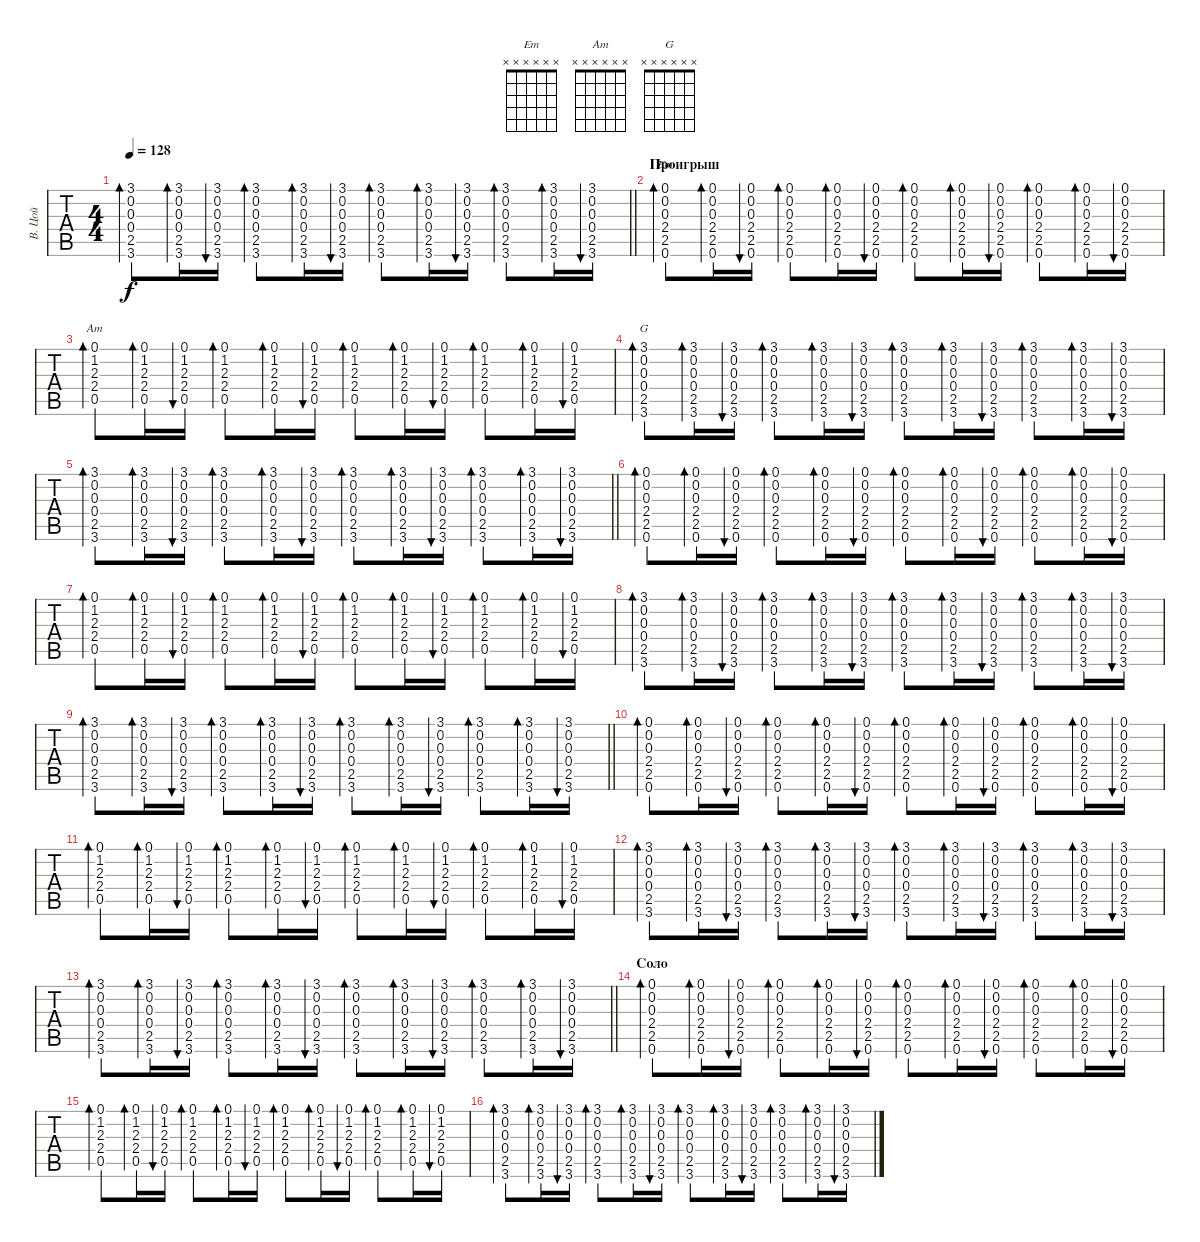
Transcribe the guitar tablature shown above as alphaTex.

\track ("В. Цой" "В. Цой") {instrument acousticguitarsteel}
\staff {tabs}
\tuning (E4 B3 G3 D3 A2 E2) {hide}
\chord ("Em" x x x x x x)
\chord ("Am" x x x x x x)
\chord ("G" x x x x x x)
\ts (4 4)
\tempo 128
\clef g2
\barLineRight lightlight
\ks c
(3.1 0.2 0.3 0.4 2.5 3.6).8{bd 30 dy f} (3.1 0.2 0.3 0.4 2.5 3.6).16{bd 30} (3.1 0.2 0.3 0.4 2.5 3.6).16{bu 30} (3.1 0.2 0.3 0.4 2.5 3.6).8{bd 30} (3.1 0.2 0.3 0.4 2.5 3.6).16{bd 30} (3.1 0.2 0.3 0.4 2.5 3.6).16{bu 30} (3.1 0.2 0.3 0.4 2.5 3.6).8{bd 30} (3.1 0.2 0.3 0.4 2.5 3.6).16{bd 30} (3.1 0.2 0.3 0.4 2.5 3.6).16{bu 30} (3.1 0.2 0.3 0.4 2.5 3.6).8{bd 30} (3.1 0.2 0.3 0.4 2.5 3.6).16{bd 30} (3.1 0.2 0.3 0.4 2.5 3.6).16{bu 30} |
\section ("" "Проигрыш")
(0.1 0.2 0.3 2.4 2.5 0.6).8{bd 30 ch "Em"} (0.1 0.2 0.3 2.4 2.5 0.6).16{bd 30} (0.1 0.2 0.3 2.4 2.5 0.6).16{bu 30} (0.1 0.2 0.3 2.4 2.5 0.6).8{bd 30} (0.1 0.2 0.3 2.4 2.5 0.6).16{bd 30} (0.1 0.2 0.3 2.4 2.5 0.6).16{bu 30} (0.1 0.2 0.3 2.4 2.5 0.6).8{bd 30} (0.1 0.2 0.3 2.4 2.5 0.6).16{bd 30} (0.1 0.2 0.3 2.4 2.5 0.6).16{bu 30} (0.1 0.2 0.3 2.4 2.5 0.6).8{bd 30} (0.1 0.2 0.3 2.4 2.5 0.6).16{bd 30} (0.1 0.2 0.3 2.4 2.5 0.6).16{bu 30} |
(0.1 1.2 2.3 2.4 0.5).8{bd 30 ch "Am"} (0.1 1.2 2.3 2.4 0.5).16{bd 30} (0.1 1.2 2.3 2.4 0.5).16{bu 30} (0.1 1.2 2.3 2.4 0.5).8{bd 30} (0.1 1.2 2.3 2.4 0.5).16{bd 30} (0.1 1.2 2.3 2.4 0.5).16{bu 30} (0.1 1.2 2.3 2.4 0.5).8{bd 30} (0.1 1.2 2.3 2.4 0.5).16{bd 30} (0.1 1.2 2.3 2.4 0.5).16{bu 30} (0.1 1.2 2.3 2.4 0.5).8{bd 30} (0.1 1.2 2.3 2.4 0.5).16{bd 30} (0.1 1.2 2.3 2.4 0.5).16{bu 30} |
(3.1 0.2 0.3 0.4 2.5 3.6).8{bd 30 ch "G"} (3.1 0.2 0.3 0.4 2.5 3.6).16{bd 30} (3.1 0.2 0.3 0.4 2.5 3.6).16{bu 30} (3.1 0.2 0.3 0.4 2.5 3.6).8{bd 30} (3.1 0.2 0.3 0.4 2.5 3.6).16{bd 30} (3.1 0.2 0.3 0.4 2.5 3.6).16{bu 30} (3.1 0.2 0.3 0.4 2.5 3.6).8{bd 30} (3.1 0.2 0.3 0.4 2.5 3.6).16{bd 30} (3.1 0.2 0.3 0.4 2.5 3.6).16{bu 30} (3.1 0.2 0.3 0.4 2.5 3.6).8{bd 30} (3.1 0.2 0.3 0.4 2.5 3.6).16{bd 30} (3.1 0.2 0.3 0.4 2.5 3.6).16{bu 30} |
\barLineRight lightlight
(3.1 0.2 0.3 0.4 2.5 3.6).8{bd 30} (3.1 0.2 0.3 0.4 2.5 3.6).16{bd 30} (3.1 0.2 0.3 0.4 2.5 3.6).16{bu 30} (3.1 0.2 0.3 0.4 2.5 3.6).8{bd 30} (3.1 0.2 0.3 0.4 2.5 3.6).16{bd 30} (3.1 0.2 0.3 0.4 2.5 3.6).16{bu 30} (3.1 0.2 0.3 0.4 2.5 3.6).8{bd 30} (3.1 0.2 0.3 0.4 2.5 3.6).16{bd 30} (3.1 0.2 0.3 0.4 2.5 3.6).16{bu 30} (3.1 0.2 0.3 0.4 2.5 3.6).8{bd 30} (3.1 0.2 0.3 0.4 2.5 3.6).16{bd 30} (3.1 0.2 0.3 0.4 2.5 3.6).16{bu 30} |
(0.1 0.2 0.3 2.4 2.5 0.6).8{bd 30} (0.1 0.2 0.3 2.4 2.5 0.6).16{bd 30} (0.1 0.2 0.3 2.4 2.5 0.6).16{bu 30} (0.1 0.2 0.3 2.4 2.5 0.6).8{bd 30} (0.1 0.2 0.3 2.4 2.5 0.6).16{bd 30} (0.1 0.2 0.3 2.4 2.5 0.6).16{bu 30} (0.1 0.2 0.3 2.4 2.5 0.6).8{bd 30} (0.1 0.2 0.3 2.4 2.5 0.6).16{bd 30} (0.1 0.2 0.3 2.4 2.5 0.6).16{bu 30} (0.1 0.2 0.3 2.4 2.5 0.6).8{bd 30} (0.1 0.2 0.3 2.4 2.5 0.6).16{bd 30} (0.1 0.2 0.3 2.4 2.5 0.6).16{bu 30} |
(0.1 1.2 2.3 2.4 0.5).8{bd 30} (0.1 1.2 2.3 2.4 0.5).16{bd 30} (0.1 1.2 2.3 2.4 0.5).16{bu 30} (0.1 1.2 2.3 2.4 0.5).8{bd 30} (0.1 1.2 2.3 2.4 0.5).16{bd 30} (0.1 1.2 2.3 2.4 0.5).16{bu 30} (0.1 1.2 2.3 2.4 0.5).8{bd 30} (0.1 1.2 2.3 2.4 0.5).16{bd 30} (0.1 1.2 2.3 2.4 0.5).16{bu 30} (0.1 1.2 2.3 2.4 0.5).8{bd 30} (0.1 1.2 2.3 2.4 0.5).16{bd 30} (0.1 1.2 2.3 2.4 0.5).16{bu 30} |
(3.1 0.2 0.3 0.4 2.5 3.6).8{bd 30} (3.1 0.2 0.3 0.4 2.5 3.6).16{bd 30} (3.1 0.2 0.3 0.4 2.5 3.6).16{bu 30} (3.1 0.2 0.3 0.4 2.5 3.6).8{bd 30} (3.1 0.2 0.3 0.4 2.5 3.6).16{bd 30} (3.1 0.2 0.3 0.4 2.5 3.6).16{bu 30} (3.1 0.2 0.3 0.4 2.5 3.6).8{bd 30} (3.1 0.2 0.3 0.4 2.5 3.6).16{bd 30} (3.1 0.2 0.3 0.4 2.5 3.6).16{bu 30} (3.1 0.2 0.3 0.4 2.5 3.6).8{bd 30} (3.1 0.2 0.3 0.4 2.5 3.6).16{bd 30} (3.1 0.2 0.3 0.4 2.5 3.6).16{bu 30} |
\barLineRight lightlight
(3.1 0.2 0.3 0.4 2.5 3.6).8{bd 30} (3.1 0.2 0.3 0.4 2.5 3.6).16{bd 30} (3.1 0.2 0.3 0.4 2.5 3.6).16{bu 30} (3.1 0.2 0.3 0.4 2.5 3.6).8{bd 30} (3.1 0.2 0.3 0.4 2.5 3.6).16{bd 30} (3.1 0.2 0.3 0.4 2.5 3.6).16{bu 30} (3.1 0.2 0.3 0.4 2.5 3.6).8{bd 30} (3.1 0.2 0.3 0.4 2.5 3.6).16{bd 30} (3.1 0.2 0.3 0.4 2.5 3.6).16{bu 30} (3.1 0.2 0.3 0.4 2.5 3.6).8{bd 30} (3.1 0.2 0.3 0.4 2.5 3.6).16{bd 30} (3.1 0.2 0.3 0.4 2.5 3.6).16{bu 30} |
(0.1 0.2 0.3 2.4 2.5 0.6).8{bd 30} (0.1 0.2 0.3 2.4 2.5 0.6).16{bd 30} (0.1 0.2 0.3 2.4 2.5 0.6).16{bu 30} (0.1 0.2 0.3 2.4 2.5 0.6).8{bd 30} (0.1 0.2 0.3 2.4 2.5 0.6).16{bd 30} (0.1 0.2 0.3 2.4 2.5 0.6).16{bu 30} (0.1 0.2 0.3 2.4 2.5 0.6).8{bd 30} (0.1 0.2 0.3 2.4 2.5 0.6).16{bd 30} (0.1 0.2 0.3 2.4 2.5 0.6).16{bu 30} (0.1 0.2 0.3 2.4 2.5 0.6).8{bd 30} (0.1 0.2 0.3 2.4 2.5 0.6).16{bd 30} (0.1 0.2 0.3 2.4 2.5 0.6).16{bu 30} |
(0.1 1.2 2.3 2.4 0.5).8{bd 30} (0.1 1.2 2.3 2.4 0.5).16{bd 30} (0.1 1.2 2.3 2.4 0.5).16{bu 30} (0.1 1.2 2.3 2.4 0.5).8{bd 30} (0.1 1.2 2.3 2.4 0.5).16{bd 30} (0.1 1.2 2.3 2.4 0.5).16{bu 30} (0.1 1.2 2.3 2.4 0.5).8{bd 30} (0.1 1.2 2.3 2.4 0.5).16{bd 30} (0.1 1.2 2.3 2.4 0.5).16{bu 30} (0.1 1.2 2.3 2.4 0.5).8{bd 30} (0.1 1.2 2.3 2.4 0.5).16{bd 30} (0.1 1.2 2.3 2.4 0.5).16{bu 30} |
(3.1 0.2 0.3 0.4 2.5 3.6).8{bd 30} (3.1 0.2 0.3 0.4 2.5 3.6).16{bd 30} (3.1 0.2 0.3 0.4 2.5 3.6).16{bu 30} (3.1 0.2 0.3 0.4 2.5 3.6).8{bd 30} (3.1 0.2 0.3 0.4 2.5 3.6).16{bd 30} (3.1 0.2 0.3 0.4 2.5 3.6).16{bu 30} (3.1 0.2 0.3 0.4 2.5 3.6).8{bd 30} (3.1 0.2 0.3 0.4 2.5 3.6).16{bd 30} (3.1 0.2 0.3 0.4 2.5 3.6).16{bu 30} (3.1 0.2 0.3 0.4 2.5 3.6).8{bd 30} (3.1 0.2 0.3 0.4 2.5 3.6).16{bd 30} (3.1 0.2 0.3 0.4 2.5 3.6).16{bu 30} |
\barLineRight lightlight
(3.1 0.2 0.3 0.4 2.5 3.6).8{bd 30} (3.1 0.2 0.3 0.4 2.5 3.6).16{bd 30} (3.1 0.2 0.3 0.4 2.5 3.6).16{bu 30} (3.1 0.2 0.3 0.4 2.5 3.6).8{bd 30} (3.1 0.2 0.3 0.4 2.5 3.6).16{bd 30} (3.1 0.2 0.3 0.4 2.5 3.6).16{bu 30} (3.1 0.2 0.3 0.4 2.5 3.6).8{bd 30} (3.1 0.2 0.3 0.4 2.5 3.6).16{bd 30} (3.1 0.2 0.3 0.4 2.5 3.6).16{bu 30} (3.1 0.2 0.3 0.4 2.5 3.6).8{bd 30} (3.1 0.2 0.3 0.4 2.5 3.6).16{bd 30} (3.1 0.2 0.3 0.4 2.5 3.6).16{bu 30} |
\section ("" "Соло")
(0.1 0.2 0.3 2.4 2.5 0.6).8{bd 30} (0.1 0.2 0.3 2.4 2.5 0.6).16{bd 30} (0.1 0.2 0.3 2.4 2.5 0.6).16{bu 30} (0.1 0.2 0.3 2.4 2.5 0.6).8{bd 30} (0.1 0.2 0.3 2.4 2.5 0.6).16{bd 30} (0.1 0.2 0.3 2.4 2.5 0.6).16{bu 30} (0.1 0.2 0.3 2.4 2.5 0.6).8{bd 30} (0.1 0.2 0.3 2.4 2.5 0.6).16{bd 30} (0.1 0.2 0.3 2.4 2.5 0.6).16{bu 30} (0.1 0.2 0.3 2.4 2.5 0.6).8{bd 30} (0.1 0.2 0.3 2.4 2.5 0.6).16{bd 30} (0.1 0.2 0.3 2.4 2.5 0.6).16{bu 30} |
(0.1 1.2 2.3 2.4 0.5).8{bd 30} (0.1 1.2 2.3 2.4 0.5).16{bd 30} (0.1 1.2 2.3 2.4 0.5).16{bu 30} (0.1 1.2 2.3 2.4 0.5).8{bd 30} (0.1 1.2 2.3 2.4 0.5).16{bd 30} (0.1 1.2 2.3 2.4 0.5).16{bu 30} (0.1 1.2 2.3 2.4 0.5).8{bd 30} (0.1 1.2 2.3 2.4 0.5).16{bd 30} (0.1 1.2 2.3 2.4 0.5).16{bu 30} (0.1 1.2 2.3 2.4 0.5).8{bd 30} (0.1 1.2 2.3 2.4 0.5).16{bd 30} (0.1 1.2 2.3 2.4 0.5).16{bu 30} |
(3.1 0.2 0.3 0.4 2.5 3.6).8{bd 30} (3.1 0.2 0.3 0.4 2.5 3.6).16{bd 30} (3.1 0.2 0.3 0.4 2.5 3.6).16{bu 30} (3.1 0.2 0.3 0.4 2.5 3.6).8{bd 30} (3.1 0.2 0.3 0.4 2.5 3.6).16{bd 30} (3.1 0.2 0.3 0.4 2.5 3.6).16{bu 30} (3.1 0.2 0.3 0.4 2.5 3.6).8{bd 30} (3.1 0.2 0.3 0.4 2.5 3.6).16{bd 30} (3.1 0.2 0.3 0.4 2.5 3.6).16{bu 30} (3.1 0.2 0.3 0.4 2.5 3.6).8{bd 30} (3.1 0.2 0.3 0.4 2.5 3.6).16{bd 30} (3.1 0.2 0.3 0.4 2.5 3.6).16{bu 30}
